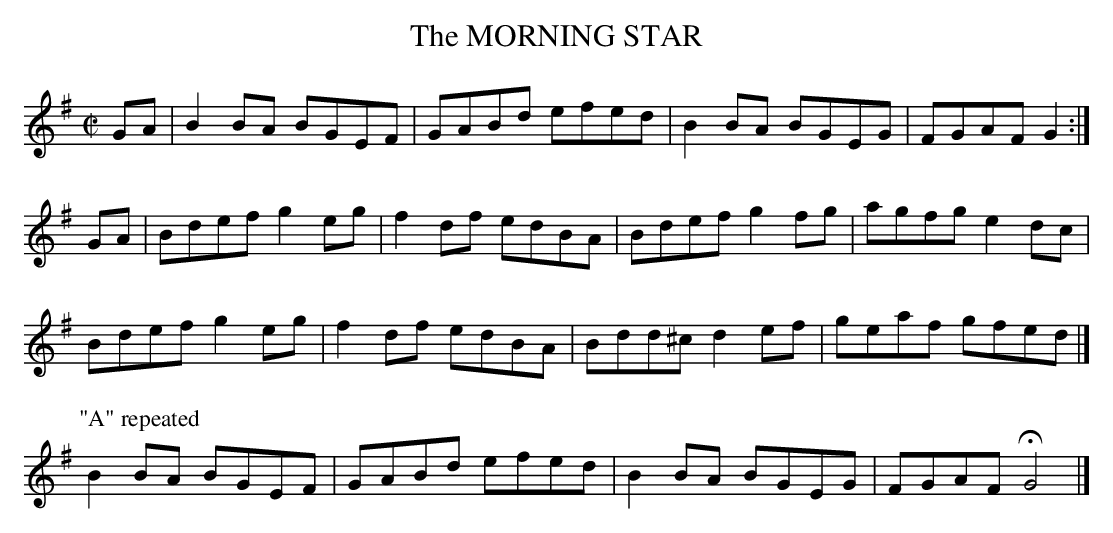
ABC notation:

X:1
T:MORNING STAR, The
M:C|
L:1/8
K:G
GA|B2BA BGEF|GABd efed|B2BA BGEG|FGAF G2:|
GA|Bdef g2eg|f2df edBA|Bdef g2fg|agfg e2dc|
Bdef g2eg|f2df edBA|Bdd^c d2ef|geaf gfed|]
P:"A" repeated
B2BA BGEF|GABd efed|B2BA BGEG|FGAF HG4|]
